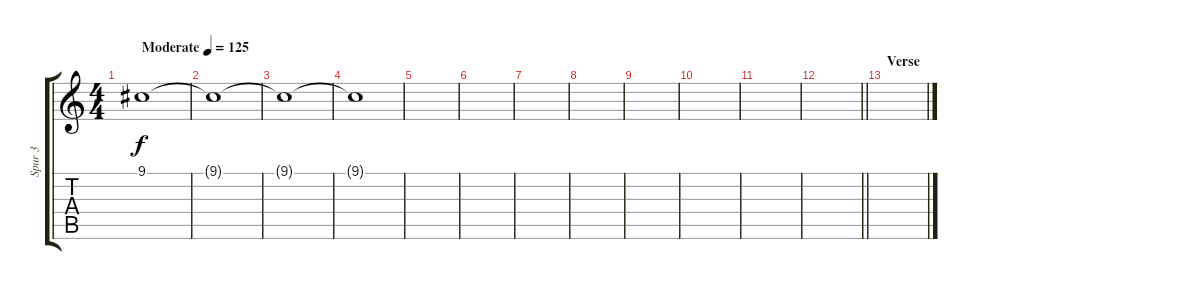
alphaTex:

\track ("Spur 3" "Spur 3") {instrument churchorgan}
\staff {score tabs}
\tuning (E4 B3 G3 D3 A2 E2) {hide}
\ts (4 4)
\tempo (125 "Moderate")
\clef g2
\ks c
9.1.1{dy f instrument churchorgan} |
9.1{t}.1 |
9.1{t}.1 |
9.1{t}.1 |
|
|
|
|
|
|
|
\barLineRight lightlight
|
\section ("" "Verse")
